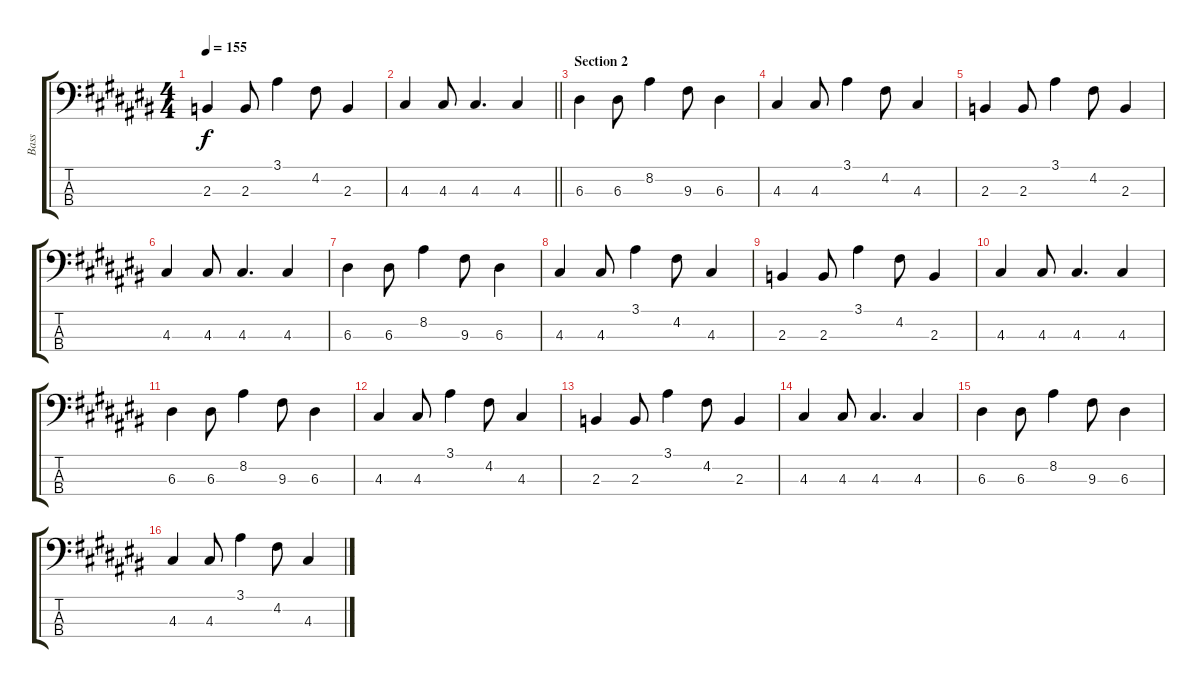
\track ("Bass" "Bass") {instrument electricbassfinger}
\staff {score tabs}
\tuning (G2 D2 A1 E1) {hide}
\ts (4 4)
\tempo 155
\clef f4
\ks c#
2.3.4{dy f} 2.3.8 3.1.4 4.2.8 2.3.4 |
\barLineRight lightlight
4.3.4 4.3.8 4.3.4{d} 4.3.4 |
\section ("" "Section 2")
6.3.4 6.3.8 8.2.4 9.3.8 6.3.4 |
4.3.4 4.3.8 3.1.4 4.2.8 4.3.4 |
2.3.4 2.3.8 3.1.4 4.2.8 2.3.4 |
4.3.4 4.3.8 4.3.4{d} 4.3.4 |
6.3.4 6.3.8 8.2.4 9.3.8 6.3.4 |
4.3.4 4.3.8 3.1.4 4.2.8 4.3.4 |
2.3.4 2.3.8 3.1.4 4.2.8 2.3.4 |
4.3.4 4.3.8 4.3.4{d} 4.3.4 |
6.3.4 6.3.8 8.2.4 9.3.8 6.3.4 |
4.3.4 4.3.8 3.1.4 4.2.8 4.3.4 |
2.3.4 2.3.8 3.1.4 4.2.8 2.3.4 |
4.3.4 4.3.8 4.3.4{d} 4.3.4 |
6.3.4 6.3.8 8.2.4 9.3.8 6.3.4 |
4.3.4 4.3.8 3.1.4 4.2.8 4.3.4
